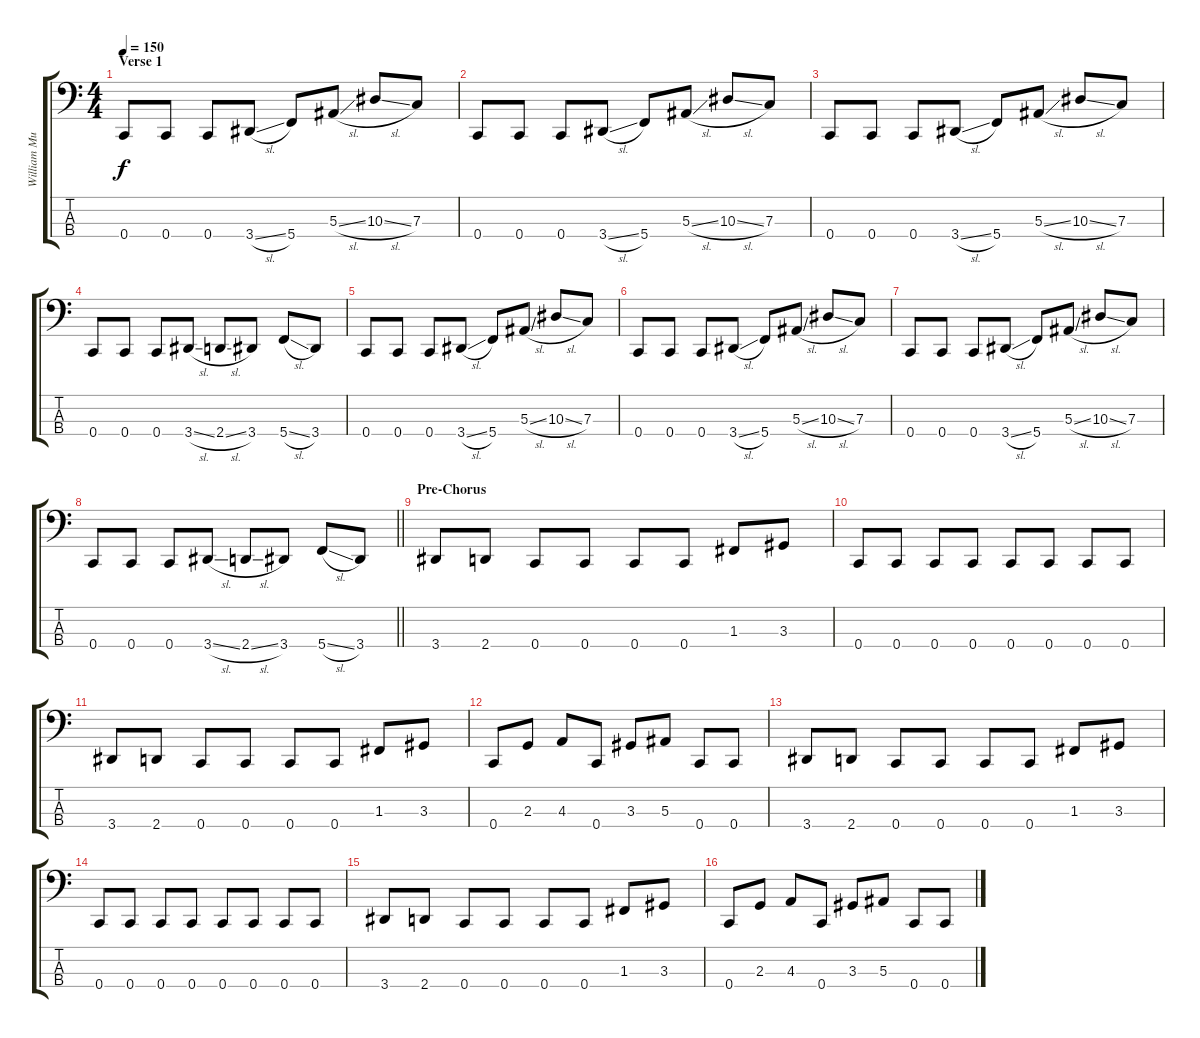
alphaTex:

\track ("William Murderface (Bass)" "William Mu") {instrument electricbasspick}
\staff {score tabs}
\tuning (Eb2 Bb1 F1 C1) {hide}
\ts (4 4)
\section ("" "Verse 1")
\tempo 150
\clef f4
\ks c
0.4.8{dy f} 0.4.8 0.4.8 3.4{sl}.8 5.4.8 5.3{sl}.8 10.3{sl}.8 7.3.8 |
0.4.8 0.4.8 0.4.8 3.4{sl}.8 5.4.8 5.3{sl}.8 10.3{sl}.8 7.3.8 |
0.4.8 0.4.8 0.4.8 3.4{sl}.8 5.4.8 5.3{sl}.8 10.3{sl}.8 7.3.8 |
0.4.8 0.4.8 0.4.8 3.4{sl}.8 2.4{sl}.8 3.4.8 5.4{sl}.8 3.4.8 |
0.4.8 0.4.8 0.4.8 3.4{sl}.8 5.4.8 5.3{sl}.8 10.3{sl}.8 7.3.8 |
0.4.8 0.4.8 0.4.8 3.4{sl}.8 5.4.8 5.3{sl}.8 10.3{sl}.8 7.3.8 |
0.4.8 0.4.8 0.4.8 3.4{sl}.8 5.4.8 5.3{sl}.8 10.3{sl}.8 7.3.8 |
\barLineRight lightlight
0.4.8 0.4.8 0.4.8 3.4{sl}.8 2.4{sl}.8 3.4.8 5.4{sl}.8 3.4.8 |
\section ("" "Pre-Chorus")
3.4.8 2.4.8 0.4.8 0.4.8 0.4.8 0.4.8 1.3.8 3.3.8 |
0.4.8 0.4.8 0.4.8 0.4.8 0.4.8 0.4.8 0.4.8 0.4.8 |
3.4.8 2.4.8 0.4.8 0.4.8 0.4.8 0.4.8 1.3.8 3.3.8 |
0.4.8 2.3.8 4.3.8 0.4.8 3.3.8 5.3.8 0.4.8 0.4.8 |
3.4.8 2.4.8 0.4.8 0.4.8 0.4.8 0.4.8 1.3.8 3.3.8 |
0.4.8 0.4.8 0.4.8 0.4.8 0.4.8 0.4.8 0.4.8 0.4.8 |
3.4.8 2.4.8 0.4.8 0.4.8 0.4.8 0.4.8 1.3.8 3.3.8 |
0.4.8 2.3.8 4.3.8 0.4.8 3.3.8 5.3.8 0.4.8 0.4.8
